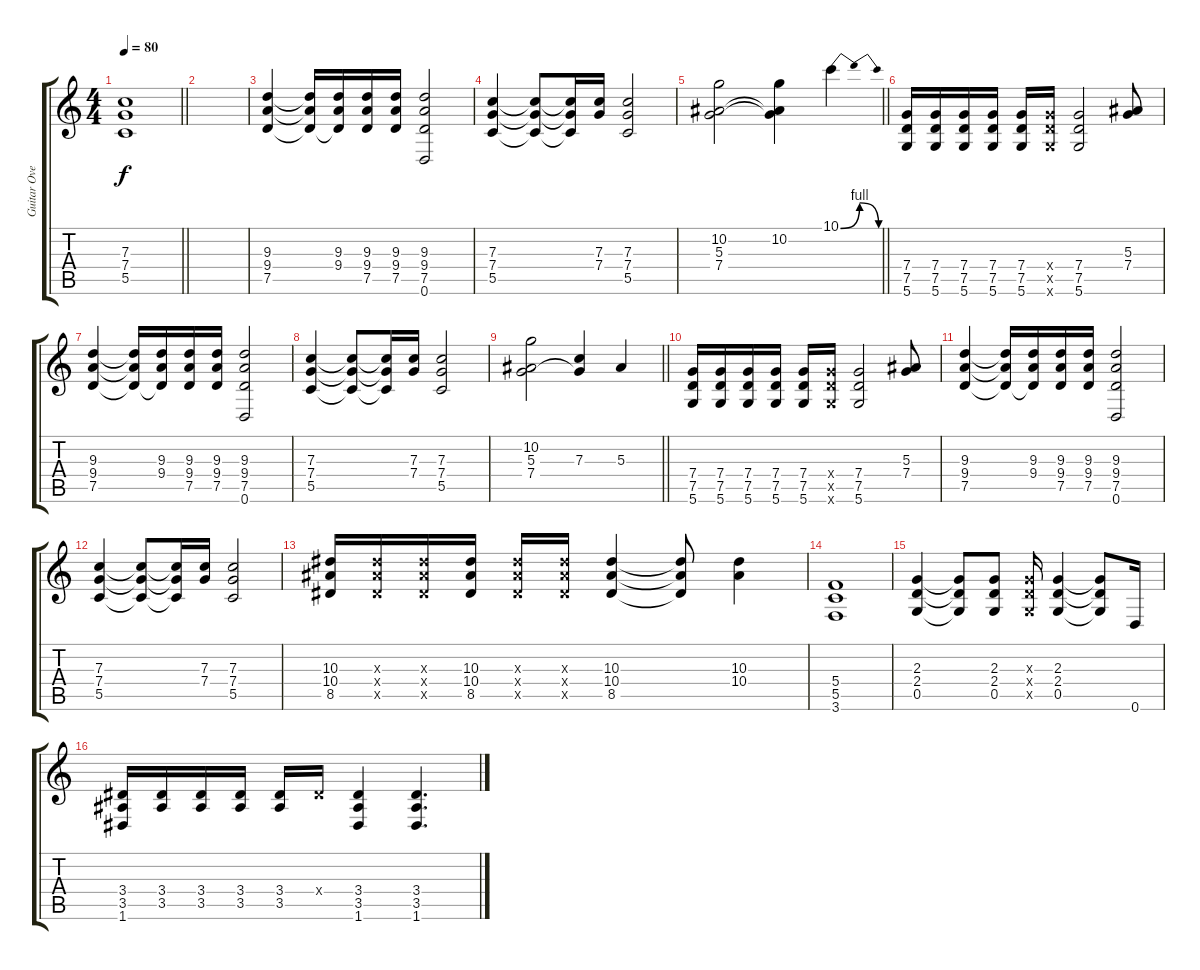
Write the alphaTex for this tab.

\track ("Guitar Overdub" "Guitar Ove") {instrument distortionguitar}
\staff {score tabs}
\tuning (D4 A3 F3 C3 G2 D2) {hide}
\ts (4 4)
\tempo 80
\clef g2
\barLineRight lightlight
\ks c
(7.3 7.4 5.5).1{dy f} |
|
(9.3 9.4 7.5).4 (9.3{t} 9.4{t} 7.5{t}).16 (9.3 9.4 7.5{t}).16 (9.3 9.4 7.5).16 (9.3 9.4 7.5).16 (9.3 9.4 7.5 0.6).2 |
(7.3 7.4 5.5).4 (7.3{t} 7.4{t} 5.5{t}).8 (7.3{t} 7.4{t} 5.5{t}).16 (7.3 7.4).16 (7.3 7.4 5.5).2 |
\barLineRight lightlight
(10.2 5.3 7.4).2 (10.2 5.3{t} 7.4{t}).4 10.1{be (bendrelease 0 0 15 4 15 4 60 0)}.4 |
(7.4 7.5 5.6).16 (7.4 7.5 5.6).16 (7.4 7.5 5.6).16 (7.4 7.5 5.6).16 (7.4 7.5 5.6).16 (7.4{x} 7.5{x} 5.6{x}).16 (7.4 7.5 5.6).2 (5.3 7.4).8 |
(9.3 9.4 7.5).4 (9.3{t} 9.4{t} 7.5{t}).16 (9.3 9.4 7.5{t}).16 (9.3 9.4 7.5).16 (9.3 9.4 7.5).16 (9.3 9.4 7.5 0.6).2 |
(7.3 7.4 5.5).4 (7.3{t} 7.4{t} 5.5{t}).8 (7.3{t} 7.4{t} 5.5{t}).16 (7.3 7.4).16 (7.3 7.4 5.5).2 |
\barLineRight lightlight
(10.2 5.3 7.4).2 (7.3 7.4{t}).4 5.3.4 |
(7.4 7.5 5.6).16 (7.4 7.5 5.6).16 (7.4 7.5 5.6).16 (7.4 7.5 5.6).16 (7.4 7.5 5.6).16 (7.4{x} 7.5{x} 5.6{x}).16 (7.4 7.5 5.6).2 (5.3 7.4).8 |
(9.3 9.4 7.5).4 (9.3{t} 9.4{t} 7.5{t}).16 (9.3 9.4 7.5{t}).16 (9.3 9.4 7.5).16 (9.3 9.4 7.5).16 (9.3 9.4 7.5 0.6).2 |
(7.3 7.4 5.5).4 (7.3{t} 7.4{t} 5.5{t}).8 (7.3{t} 7.4{t} 5.5{t}).16 (7.3 7.4).16 (7.3 7.4 5.5).2 |
(10.3 10.4 8.5).16 (10.3{x} 10.4{x} 8.5{x}).16 (10.3{x} 10.4{x} 8.5{x}).16 (10.3 10.4 8.5).16 (10.3{x} 10.4{x} 8.5{x}).16 (10.3{x} 10.4{x} 8.5{x}).16 (10.3 10.4 8.5).4 (10.3{t} 10.4{t} 8.5{t}).8 (10.3 10.4).4 |
(5.4 5.5 3.6).1 |
(2.3 2.4 0.5).4 (2.3{t} 2.4{t} 0.5{t}).8 (2.3 2.4 0.5).8 (2.3{x} 2.4{x} 0.5{x}).16 (2.3 2.4 0.5).4 (2.3{t} 2.4{t} 0.5{t}).8 0.6.16 |
(3.4 3.5 1.6).16 (3.4 3.5).16 (3.4 3.5).16 (3.4 3.5).16 (3.4 3.5).16 3.4{x}.16 (3.4 3.5 1.6).4 (3.4 3.5 1.6).4{d}
